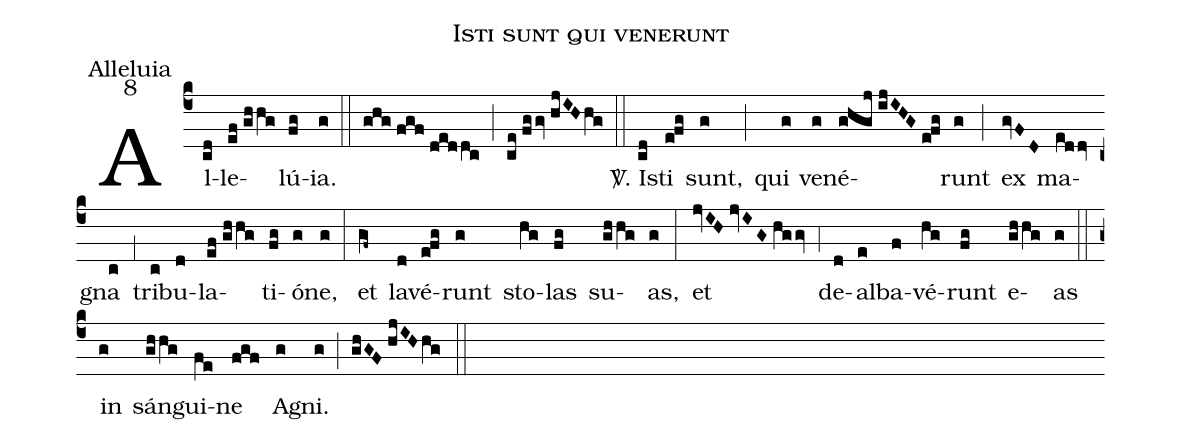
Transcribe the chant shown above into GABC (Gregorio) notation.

name:Isti sunt qui venerunt;
office-part:Alleluia;
mode:8;
%%
(c4) Al(cd)le(ef//ghhg)lú(fg)ia.(g) (::)
(ghg//fgf//deddc) (;) (ce//fggv//hjIHhg) (::)

<sp>V/</sp>. I(cd)sti(e!fg) sunt,(g) (;) qui(g) ve(g)né(ghgj//ijIHG//e!fg)runt(g) (;) ex(gvFD) ma(eddv)gna(c) (,1) tri(c)bu(d)la(ef//ghhg)ti(fg)ó(g)ne,(g) (:)
et(gf~) la(d)vé(e!fg)runt(g) sto(hg)las(fg) su(ghhg)as,(g) (:)
et(jvIH//jvIG//hggv) (,4) de(d)al(e)ba(f)vé(hg)runt(fg) e(ghhg)as(g) (::)
in(g) sán(ghhg)gui(fe)ne(fgf) A(g)gni.(g) (;) (ghGF//hjIH/hg) (::)
